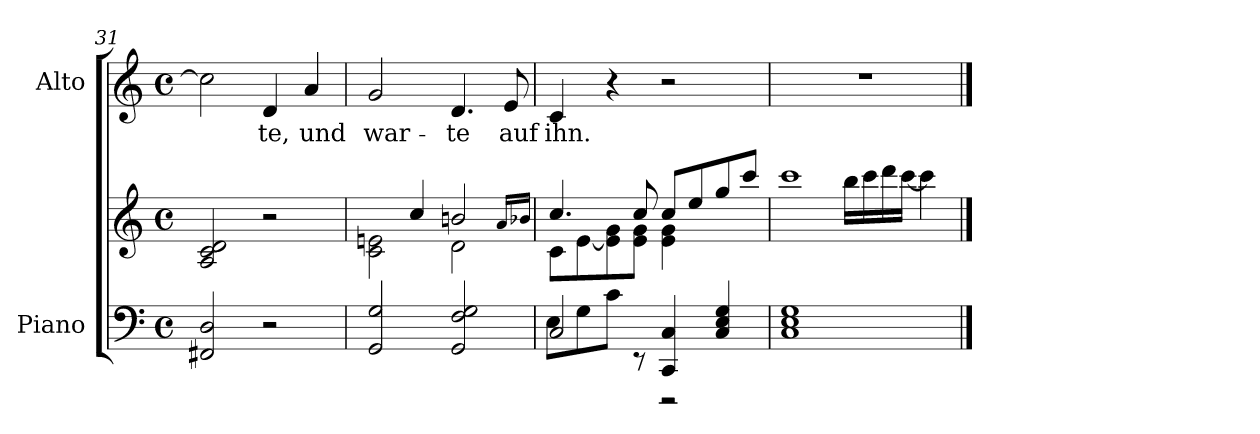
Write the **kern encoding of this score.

**kern	**kern	**kern	**text
*part2	*part2	*part1	*part1
*staff3	*staff2	*staff1	*staff1
*I"Piano	*	*I"Alto	*
*I'Pno	*	*	*
*clefF4	*clefG2	*clefG2	*
*k[]	*k[]	*k[]	*
*M4/4	*M4/4	*M4/4	*
*met(c)	*met(c)	*met(c)	*
=31	=31	=31	=31
2FF#X/ 2D/	2A/ 2c/ 2d/	2cc\]	.
!	!	!	!LO:LY:b
2r	2r	4d/	-te,
!	!	!	!LO:LY:b
.	.	4a/	und
=32	=32	=32	=32
*	*^	*	*
!	!	!	!	!LO:LY:b
2GG/ 2G/	2c\ 2en\	4ryy	2g/	war-
.	.	4cc/	.	.
!	!	!	!	!LO:LY:b
2GG/ 2F/ 2G/	2d\	2bn/	4.d/	-te
!	!	!	!	!LO:LY:b
.	.	.	8e/	auf
.	16qa/LL	.	.	.
.	16qb-X/JJ	.	.	.
=33	=33	=33	=33	=33
*^	*	*	*	*
!	!	!	!	!	!LO:LY:b
2C/	8E\L	4.cc/	8c\L	4c/	ihn.
.	8G\	.	[8e\	.	.
.	8c\J	.	8e\] 8g\	4r	.
.	8r	8cc/	8e\ 8g\J	.	.
4CC/ 4C/	2r	8cc/L	4e\ 4g\	2r	.
.	.	8ee/	.	.	.
4C/ 4E/ 4G/	.	8gg/	4ryy	.	.
.	.	8ccc/J	.	.	.
*v	*v	*	*	*	*
=34	=34	=34	=34	=34
1C 1E 1G	1ccc	2ryy	1r	.
.	.	16bb\LL	.	.
.	.	16ccc\	.	.
.	.	16ddd\	.	.
.	.	[16ccc\JJ	.	.
.	.	4ccc\]	.	.
*	*v	*v	*	*
==	==	==	==
*-	*-	*-	*-
